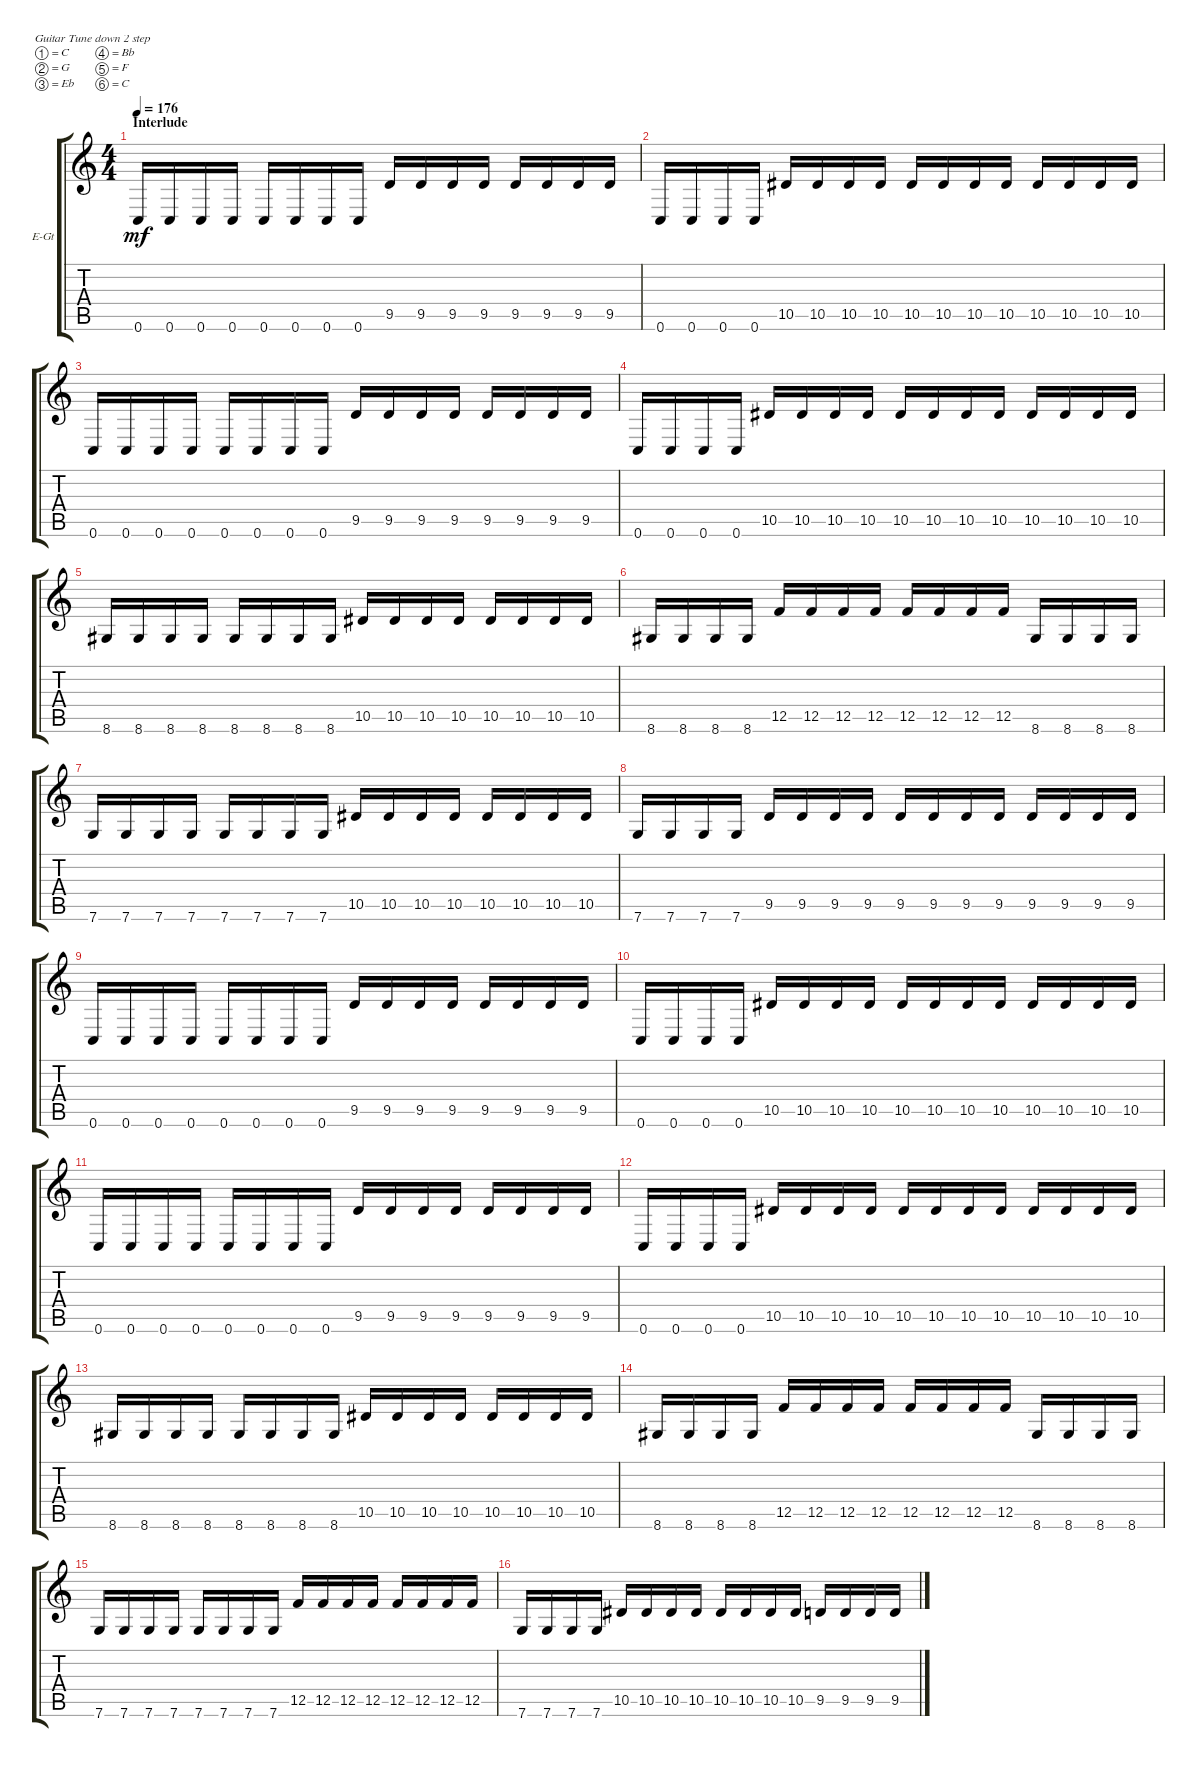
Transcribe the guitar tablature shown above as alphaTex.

\bracketExtendMode groupsimilarinstruments
\firstSystemTrackNameOrientation horizontal
\otherSystemsTrackNameOrientation horizontal
\track ("Guitar 2" "E-Gt") {instrument distortionguitar}
\staff {score tabs}
\tuning (C4 G3 Eb3 Bb2 F2 C2)
\ts (4 4)
\section ("" "Interlude")
\tempo 176
\clef g2
\ks c
0.6.16{dy mf} 0.6.16 0.6.16 0.6.16 0.6.16 0.6.16 0.6.16 0.6.16 9.5.16 9.5.16 9.5.16 9.5.16 9.5.16 9.5.16 9.5.16 9.5.16 |
0.6.16 0.6.16 0.6.16 0.6.16 10.5.16 10.5.16 10.5.16 10.5.16 10.5.16 10.5.16 10.5.16 10.5.16 10.5.16 10.5.16 10.5.16 10.5.16 |
0.6.16 0.6.16 0.6.16 0.6.16 0.6.16 0.6.16 0.6.16 0.6.16 9.5.16 9.5.16 9.5.16 9.5.16 9.5.16 9.5.16 9.5.16 9.5.16 |
0.6.16 0.6.16 0.6.16 0.6.16 10.5.16 10.5.16 10.5.16 10.5.16 10.5.16 10.5.16 10.5.16 10.5.16 10.5.16 10.5.16 10.5.16 10.5.16 |
8.6.16 8.6.16 8.6.16 8.6.16 8.6.16 8.6.16 8.6.16 8.6.16 10.5.16 10.5.16 10.5.16 10.5.16 10.5.16 10.5.16 10.5.16 10.5.16 |
8.6.16 8.6.16 8.6.16 8.6.16 12.5.16 12.5.16 12.5.16 12.5.16 12.5.16 12.5.16 12.5.16 12.5.16 8.6.16 8.6.16 8.6.16 8.6.16 |
7.6.16 7.6.16 7.6.16 7.6.16 7.6.16 7.6.16 7.6.16 7.6.16 10.5.16 10.5.16 10.5.16 10.5.16 10.5.16 10.5.16 10.5.16 10.5.16 |
7.6.16 7.6.16 7.6.16 7.6.16 9.5.16 9.5.16 9.5.16 9.5.16 9.5.16 9.5.16 9.5.16 9.5.16 9.5.16 9.5.16 9.5.16 9.5.16 |
0.6.16 0.6.16 0.6.16 0.6.16 0.6.16 0.6.16 0.6.16 0.6.16 9.5.16 9.5.16 9.5.16 9.5.16 9.5.16 9.5.16 9.5.16 9.5.16 |
0.6.16 0.6.16 0.6.16 0.6.16 10.5.16 10.5.16 10.5.16 10.5.16 10.5.16 10.5.16 10.5.16 10.5.16 10.5.16 10.5.16 10.5.16 10.5.16 |
0.6.16 0.6.16 0.6.16 0.6.16 0.6.16 0.6.16 0.6.16 0.6.16 9.5.16 9.5.16 9.5.16 9.5.16 9.5.16 9.5.16 9.5.16 9.5.16 |
0.6.16 0.6.16 0.6.16 0.6.16 10.5.16 10.5.16 10.5.16 10.5.16 10.5.16 10.5.16 10.5.16 10.5.16 10.5.16 10.5.16 10.5.16 10.5.16 |
8.6.16 8.6.16 8.6.16 8.6.16 8.6.16 8.6.16 8.6.16 8.6.16 10.5.16 10.5.16 10.5.16 10.5.16 10.5.16 10.5.16 10.5.16 10.5.16 |
8.6.16 8.6.16 8.6.16 8.6.16 12.5.16 12.5.16 12.5.16 12.5.16 12.5.16 12.5.16 12.5.16 12.5.16 8.6.16 8.6.16 8.6.16 8.6.16 |
7.6.16 7.6.16 7.6.16 7.6.16 7.6.16 7.6.16 7.6.16 7.6.16 12.5.16 12.5.16 12.5.16 12.5.16 12.5.16 12.5.16 12.5.16 12.5.16 |
7.6.16 7.6.16 7.6.16 7.6.16 10.5.16 10.5.16 10.5.16 10.5.16 10.5.16 10.5.16 10.5.16 10.5.16 9.5.16 9.5.16 9.5.16 9.5.16
